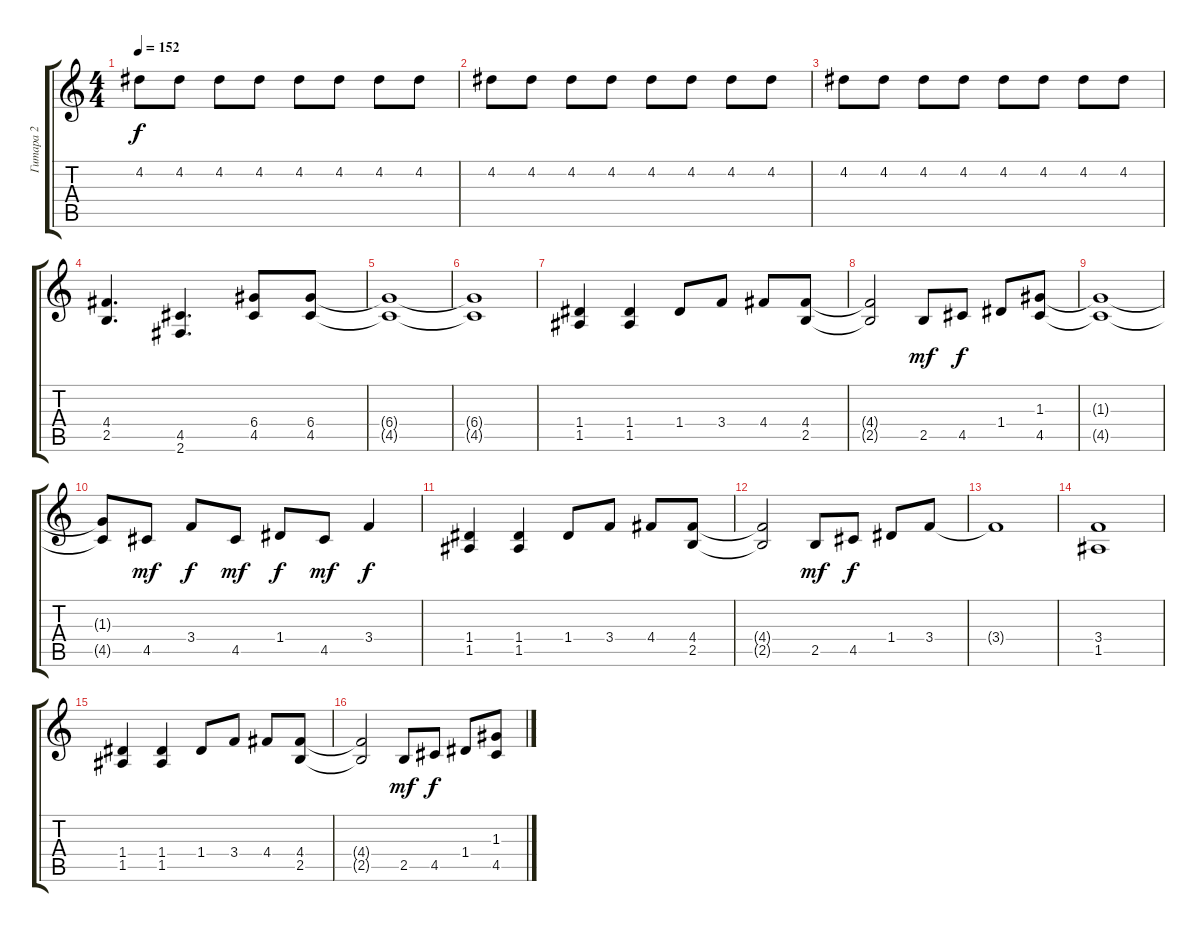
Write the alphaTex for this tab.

\track ("Гитара 2" "Гитара 2") {instrument overdrivenguitar}
\staff {score tabs}
\tuning (E4 B3 G3 D3 A2 E2) {hide}
\ts (4 4)
\tempo 152
\clef g2
\ks c
4.2.8{dy f} 4.2.8 4.2.8 4.2.8 4.2.8 4.2.8 4.2.8 4.2.8 |
4.2.8 4.2.8 4.2.8 4.2.8 4.2.8 4.2.8 4.2.8 4.2.8 |
4.2.8 4.2.8 4.2.8 4.2.8 4.2.8 4.2.8 4.2.8 4.2.8 |
(4.4 2.5).4{d} (4.5 2.6).4{d} (6.4 4.5).8 (6.4 4.5).8 |
(6.4{t} 4.5{t}).1 |
(6.4{t} 4.5{t}).1 |
(1.4 1.5).4 (1.4 1.5).4 1.4.8 3.4.8 4.4.8 (4.4 2.5).8 |
(4.4{t} 2.5{t}).2 2.5.8{dy mf} 4.5.8{dy f} 1.4.8 (1.3 4.5).8 |
(1.3{t} 4.5{t}).1 |
(1.3{t} 4.5{t}).8 4.5.8{dy mf} 3.4.8{dy f} 4.5.8{dy mf} 1.4.8{dy f} 4.5.8{dy mf} 3.4.4{dy f} |
(1.4 1.5).4 (1.4 1.5).4 1.4.8 3.4.8 4.4.8 (4.4 2.5).8 |
(4.4{t} 2.5{t}).2 2.5.8{dy mf} 4.5.8{dy f} 1.4.8 3.4.8 |
3.4{t}.1 |
(3.4 1.5).1 |
(1.4 1.5).4 (1.4 1.5).4 1.4.8 3.4.8 4.4.8 (4.4 2.5).8 |
(4.4{t} 2.5{t}).2 2.5.8{dy mf} 4.5.8{dy f} 1.4.8 (1.3 4.5).8
